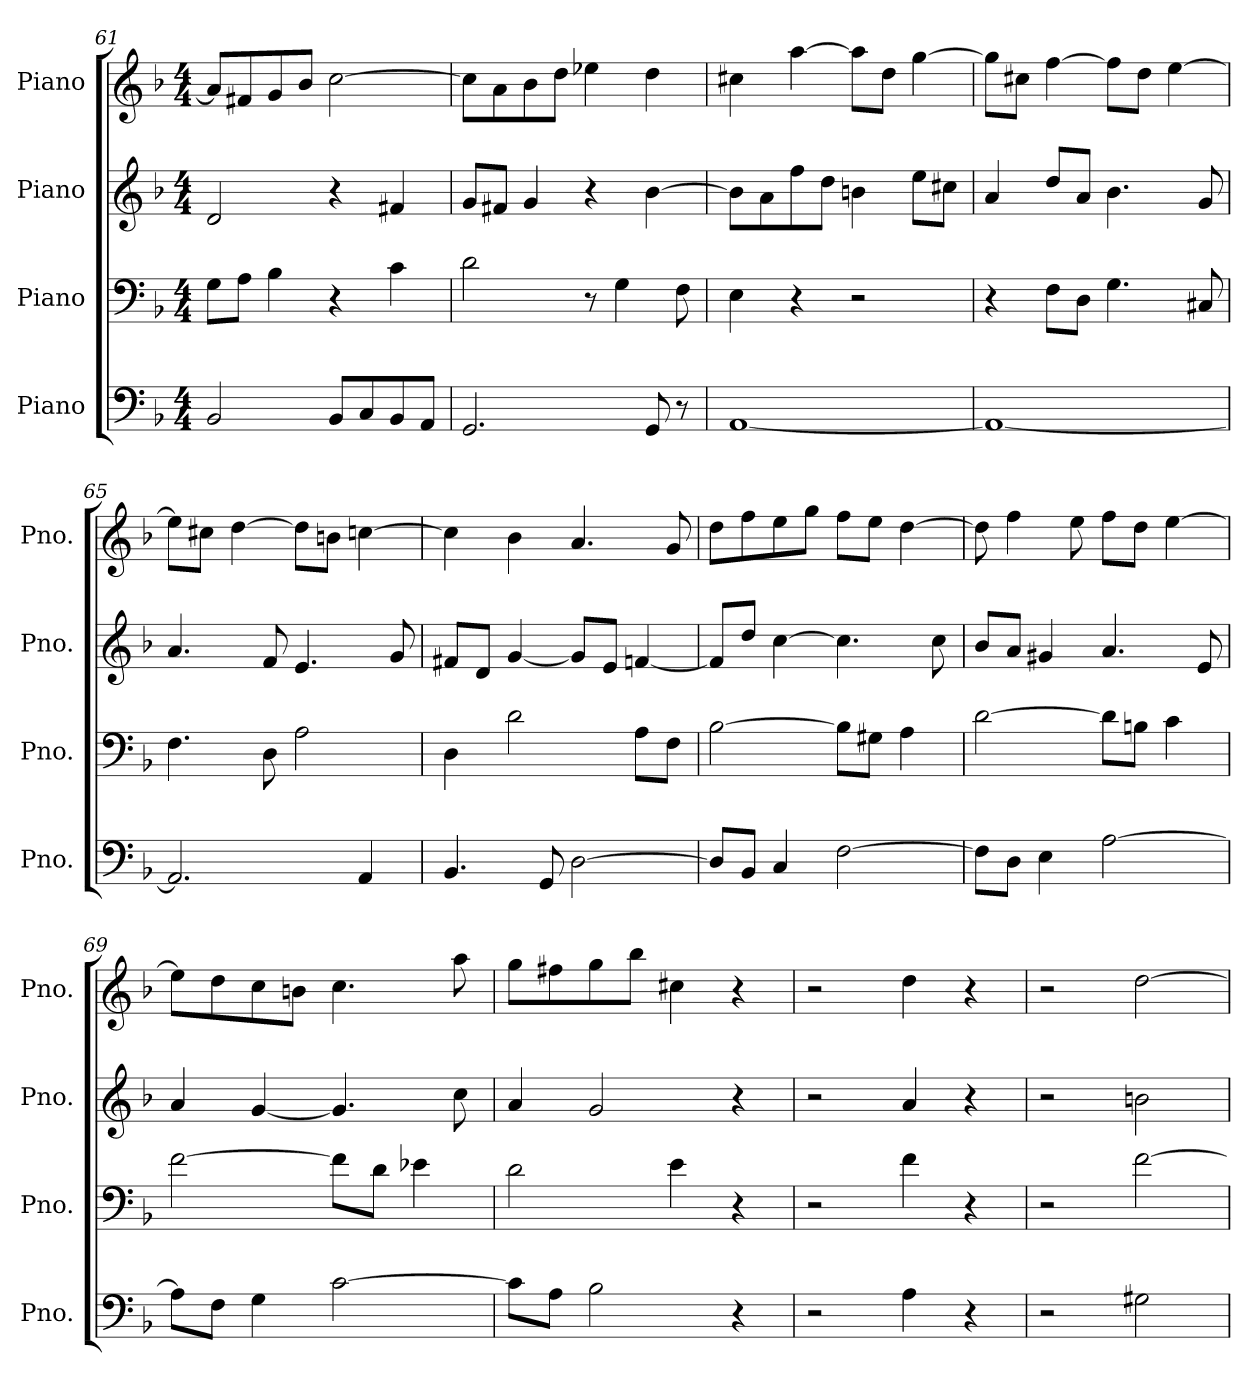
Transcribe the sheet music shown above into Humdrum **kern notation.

**kern	**kern	**kern	**kern
*part4	*part3	*part2	*part1
*staff4	*staff3	*staff2	*staff1
*I"Piano	*I"Piano	*I"Piano	*I"Piano
*I'Pno.	*I'Pno.	*I'Pno.	*I'Pno.
*clefF4	*clefF4	*	*
*k[b-]	*k[b-]	*k[b-]	*k[b-]
*F:	*F:	*F:	*F:
*M4/4	*M4/4	*M4/4	*M4/4
=61	=61	=61	=61
2BB-/	8G\L	2d/	8a/L]
.	8A\J	.	8f#X/
.	4B-\	.	8g/
.	.	.	8b-/J
8BB-/L	4r	4r	[2cc\
8C/	.	.	.
8BB-/	4c\	4f#X/	.
8AA/J	.	.	.
=62	=62	=62	=62
2.GG/	2d\	8g/L	8cc\L]
.	.	8f#X/J	8a\
.	.	4g/	8b-\
.	.	.	8dd\J
.	8r	4r	4ee-X\
.	4G\	.	.
8GG/	.	[4b-\	4dd\
8r	8F\	.	.
=63	=63	=63	=63
[1AA	4E\	8b-\L]	4cc#X\
.	.	8a\	.
.	4r	8ff\	[4aa\
.	.	8dd\J	.
.	2r	4bn\	8aa\L]
.	.	.	8dd\J
.	.	8ee\L	[4gg\
.	.	8cc#X\J	.
!!LO:LB:g=z
=64	=64	=64	=64
1AA_	4r	4a/	8gg\L]
.	.	.	8cc#X\J
.	8F\L	8dd/L	[4ff\
.	8D\J	8a/J	.
.	4.G\	4.b-\	8ff\L]
.	.	.	8dd\J
.	.	.	[4ee\
.	8C#X/	8g/	.
=65	=65	=65	=65
2.AA/]	4.F\	4.a/	8ee\L]
.	.	.	8cc#X\J
.	.	.	[4dd\
.	8D\	8f/	.
.	2A\	4.e/	8dd\L]
.	.	.	8bn\J
4AA/	.	.	[4ccn\
.	.	8g/	.
=66	=66	=66	=66
4.BB-/	4D\	8f#X/L	4cc\]
.	.	8d/J	.
.	2d\	[4g/	4b-\
8GG/	.	.	.
[2D\	.	8g/L]	4.a/
.	.	8e/J	.
.	8A\L	[4fn/	.
.	8F\J	.	8g/
=67	=67	=67	=67
8D/L]	[2B-\	8f/L]	8dd\L
8BB-/J	.	8dd/J	8ff\
4C/	.	[4cc\	8ee\
.	.	.	8gg\J
[2F\	8B-\L]	4.cc\]	8ff\L
.	8G#X\J	.	8ee\J
.	4A\	.	[4dd\
.	.	8cc\	.
=68	=68	=68	=68
8F\L]	[2d\	8b-/L	8dd\]
8D\J	.	8a/J	4ff\
4E\	.	4g#X/	.
.	.	.	8ee\
[2A\	8d\L]	4.a/	8ff\L
.	8Bn\J	.	8dd\J
.	4c\	.	[4ee\
.	.	8e/	.
!!LO:PB:g=z
=69	=69	=69	=69
8A\L]	[2f\	4a/	8ee\L]
8F\J	.	.	8dd\
4G\	.	[4g/	8cc\
.	.	.	8bn\J
[2c\	8f\L]	4.g/]	4.cc\
.	8d\J	.	.
.	4e-X\	.	.
.	.	8cc\	8aa\
=70	=70	=70	=70
8c\L]	2d\	4a/	8gg\L
8A\J	.	.	8ff#X\
2B-\	.	2g/	8gg\
.	.	.	8bb-\J
.	4e\	.	4cc#X\
4r	4r	4r	4r
=71	=71	=71	=71
2r	2r	2r	2r
4A\	4f\	4a/	4dd\
4r	4r	4r	4r
=72	=72	=72	=72
2r	2r	2r	2r
2G#X\	[2f\	2bn\	[2dd\
=	=	=	=
*-	*-	*-	*-
